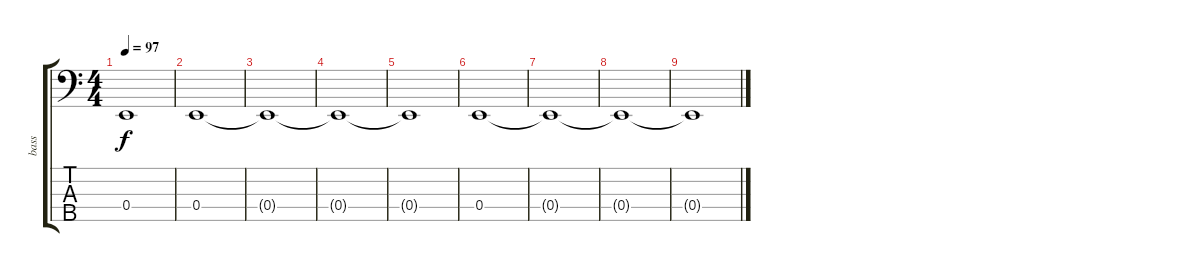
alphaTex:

\track ("bass" "bass") {instrument electricbasspick}
\staff {score tabs}
\tuning (G2 D2 A1 E1 B0) {hide}
\ts (4 4)
\tempo 97
\clef f4
\ks c
0.4{t}.1{dy f} |
0.4.1 |
0.4{t}.1 |
0.4{t}.1 |
0.4{t}.1 |
0.4.1 |
0.4{t}.1 |
0.4{t}.1 |
0.4{t}.1
